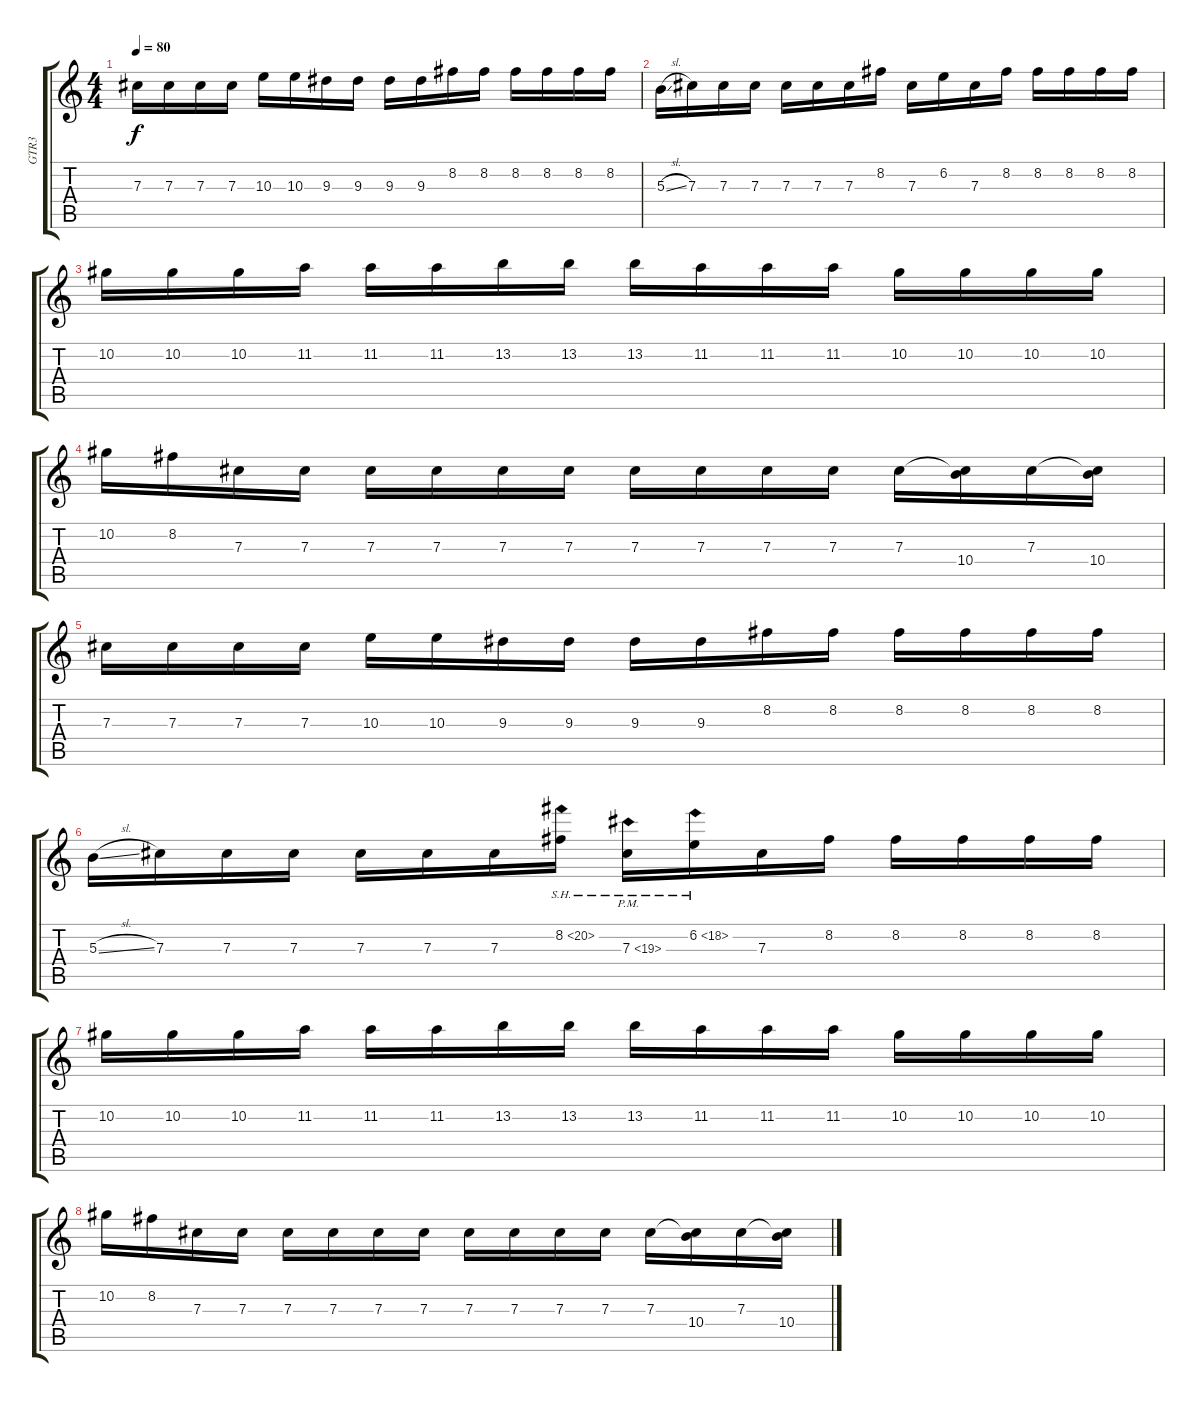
\track ("GTR3" "GTR3") {instrument overdrivenguitar}
\staff {score tabs}
\tuning (Eb4 Bb3 Gb3 Db3 Ab2 Eb2) {hide}
\ts (4 4)
\tempo 80
\clef g2
\ks c
7.3.16{dy f} 7.3.16 7.3.16 7.3.16 10.3.16 10.3.16 9.3.16 9.3.16 9.3.16 9.3.16 8.2.16 8.2.16 8.2.16 8.2.16 8.2.16 8.2.16 |
5.3{sl}.16 7.3.16 7.3.16 7.3.16 7.3.16 7.3.16 7.3.16 8.2.16 7.3.16 6.2.16 7.3.16 8.2.16 8.2.16 8.2.16 8.2.16 8.2.16 |
10.2.16 10.2.16 10.2.16 11.2.16 11.2.16 11.2.16 13.2.16 13.2.16 13.2.16 11.2.16 11.2.16 11.2.16 10.2.16 10.2.16 10.2.16 10.2.16 |
10.2.16 8.2.16 7.3.16 7.3.16 7.3.16 7.3.16 7.3.16 7.3.16 7.3.16 7.3.16 7.3.16 7.3.16 7.3.16 (7.3{t} 10.4).16 7.3.16 (7.3{t} 10.4).16 |
7.3.16 7.3.16 7.3.16 7.3.16 10.3.16 10.3.16 9.3.16 9.3.16 9.3.16 9.3.16 8.2.16 8.2.16 8.2.16 8.2.16 8.2.16 8.2.16 |
5.3{sl}.16 7.3.16 7.3.16 7.3.16 7.3.16 7.3.16 7.3.16 8.2{sh 12}.16 7.3{sh 12 pm}.16 6.2{sh 12}.16 7.3.16 8.2.16 8.2.16 8.2.16 8.2.16 8.2.16 |
10.2.16 10.2.16 10.2.16 11.2.16 11.2.16 11.2.16 13.2.16 13.2.16 13.2.16 11.2.16 11.2.16 11.2.16 10.2.16 10.2.16 10.2.16 10.2.16 |
10.2.16 8.2.16 7.3.16 7.3.16 7.3.16 7.3.16 7.3.16 7.3.16 7.3.16 7.3.16 7.3.16 7.3.16 7.3.16 (7.3{t} 10.4).16 7.3.16 (7.3{t} 10.4).16
